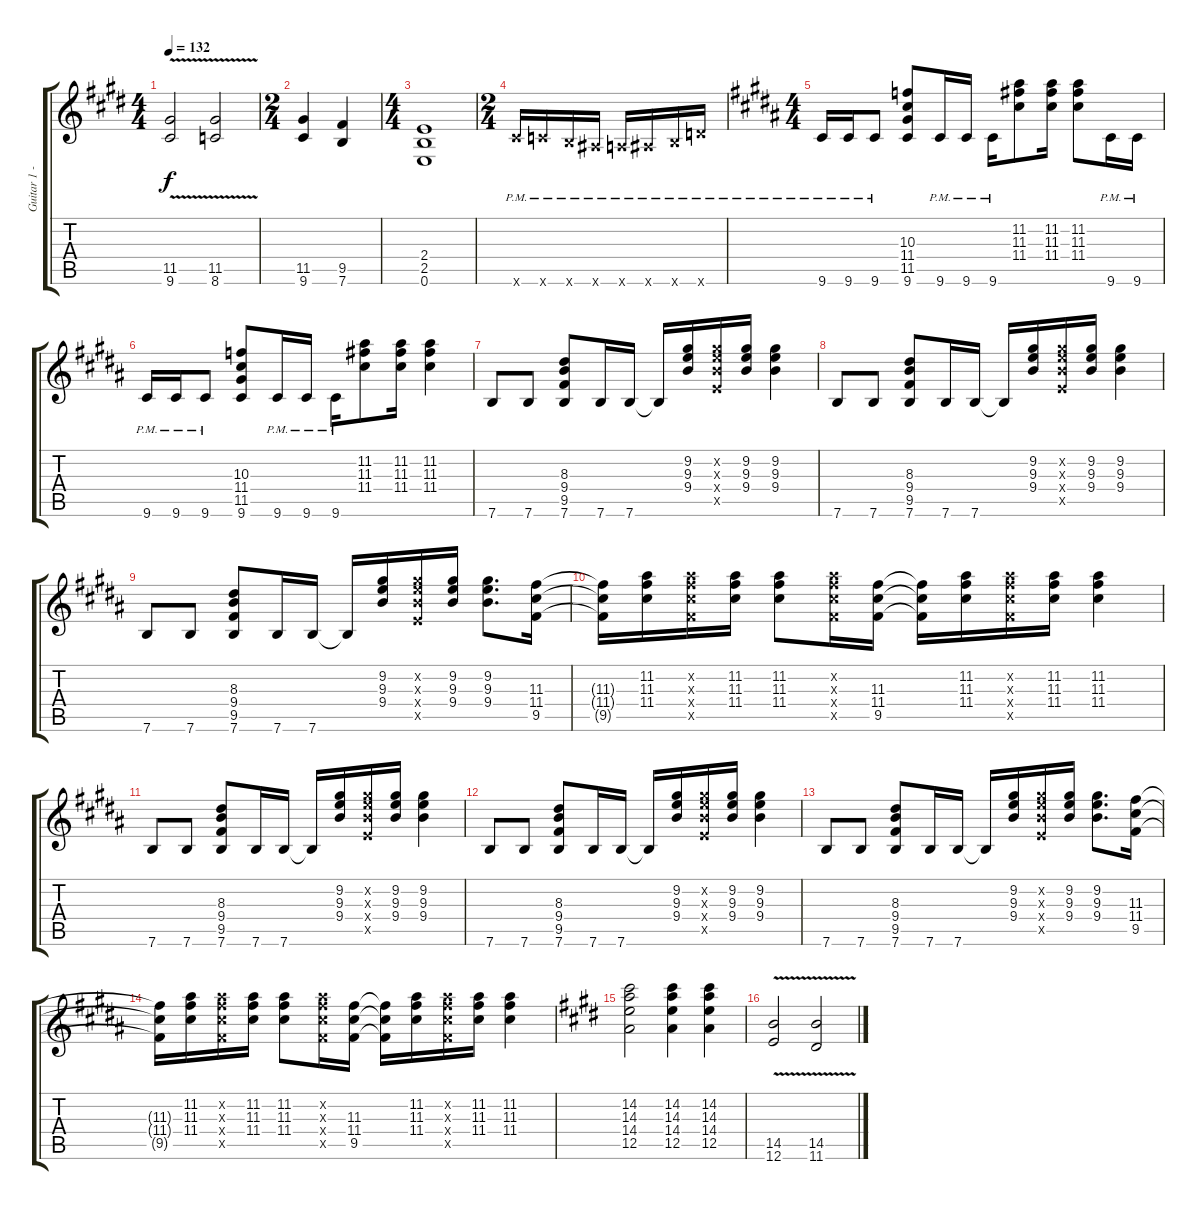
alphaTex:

\track ("Guitar 1 - Brian May" "Guitar 1 -") {instrument distortionguitar}
\staff {score tabs}
\tuning (E4 B3 G3 D3 A2 E2) {hide}
\ts (4 4)
\tempo 132
\clef g2
\ks c#minor
(11.5{v} 9.6{v}).2{dy f} (11.5{v} 8.6{v}).2 |
\ts (2 4)
(11.5 9.6).4 (9.5 7.6).4 |
\ts (4 4)
\ks e
(2.4 2.5 0.6).1 |
\ts (2 4)
\ks c#minor
9.6{pm x}.16 8.6{pm x}.16 7.6{pm x}.16 6.6{pm x}.16 5.6{pm x}.16 6.6{pm x}.16 7.6{pm x}.16 10.6{pm x}.16 |
\ts (4 4)
\ks b
9.6{pm}.16 9.6{pm}.16 9.6{pm}.8 (10.3 11.4 11.5 9.6).8 9.6{pm}.16 9.6{pm}.16 9.6{pm}.16 (11.2 11.3 11.4).8 (11.2 11.3 11.4).16 (11.2 11.3 11.4).8 9.6{pm}.16 9.6{pm}.16 |
\ks g#minor
9.6{pm}.16 9.6{pm}.16 9.6{pm}.8 (10.3 11.4 11.5 9.6).8 9.6{pm}.16 9.6{pm}.16 9.6{pm}.16 (11.2 11.3 11.4).8 (11.2 11.3 11.4).16 (11.2 11.3 11.4).4 |
\ks b
7.6.8 7.6.8 (8.3 9.4 9.5 7.6).8 7.6.16 7.6.16 7.6{t}.16 (9.2 9.3 9.4).16 (9.2{x} 9.3{x} 9.4{x} 7.5{x}).16 (9.2 9.3 9.4).16 (9.2 9.3 9.4).4 |
\ks g#minor
7.6.8 7.6.8 (8.3 9.4 9.5 7.6).8 7.6.16 7.6.16 7.6{t}.16 (9.2 9.3 9.4).16 (9.2{x} 9.3{x} 9.4{x} 7.5{x}).16 (9.2 9.3 9.4).16 (9.2 9.3 9.4).4 |
\ks b
7.6.8 7.6.8 (8.3 9.4 9.5 7.6).8 7.6.16 7.6.16 7.6{t}.16 (9.2 9.3 9.4).16 (9.2{x} 9.3{x} 9.4{x} 7.5{x}).16 (9.2 9.3 9.4).16 (9.2 9.3 9.4).8{d} (11.3 11.4 9.5).16 |
\ks g#minor
(11.3{t} 11.4{t} 9.5{t}).16 (11.2 11.3 11.4).16 (11.2{x} 11.3{x} 11.4{x} 9.5{x}).16 (11.2 11.3 11.4).16 (11.2 11.3 11.4).8 (11.2{x} 11.3{x} 11.4{x} 9.5{x}).16 (11.3 11.4 9.5).16 (11.3{t} 11.4{t} 9.5{t}).16 (11.2 11.3 11.4).16 (11.2{x} 11.3{x} 11.4{x} 9.5{x}).16 (11.2 11.3 11.4).16 (11.2 11.3 11.4).4 |
\ks b
7.6.8 7.6.8 (8.3 9.4 9.5 7.6).8 7.6.16 7.6.16 7.6{t}.16 (9.2 9.3 9.4).16 (9.2{x} 9.3{x} 9.4{x} 7.5{x}).16 (9.2 9.3 9.4).16 (9.2 9.3 9.4).4 |
\ks g#minor
7.6.8 7.6.8 (8.3 9.4 9.5 7.6).8 7.6.16 7.6.16 7.6{t}.16 (9.2 9.3 9.4).16 (9.2{x} 9.3{x} 9.4{x} 7.5{x}).16 (9.2 9.3 9.4).16 (9.2 9.3 9.4).4 |
\ks b
7.6.8 7.6.8 (8.3 9.4 9.5 7.6).8 7.6.16 7.6.16 7.6{t}.16 (9.2 9.3 9.4).16 (9.2{x} 9.3{x} 9.4{x} 7.5{x}).16 (9.2 9.3 9.4).16 (9.2 9.3 9.4).8{d} (11.3 11.4 9.5).16 |
\ks g#minor
(11.3{t} 11.4{t} 9.5{t}).16 (11.2 11.3 11.4).16 (11.2{x} 11.3{x} 11.4{x} 9.5{x}).16 (11.2 11.3 11.4).16 (11.2 11.3 11.4).8 (11.2{x} 11.3{x} 11.4{x} 9.5{x}).16 (11.3 11.4 9.5).16 (11.3{t} 11.4{t} 9.5{t}).16 (11.2 11.3 11.4).16 (11.2{x} 11.3{x} 11.4{x} 9.5{x}).16 (11.2 11.3 11.4).16 (11.2 11.3 11.4).4 |
\ks e
(14.2 14.3 14.4 12.5).2 (14.2 14.3 14.4 12.5).4 (14.2 14.3 14.4 12.5).4 |
\ks c#minor
(14.5{v} 12.6{v}).2 (14.5{v} 11.6{v}).2
